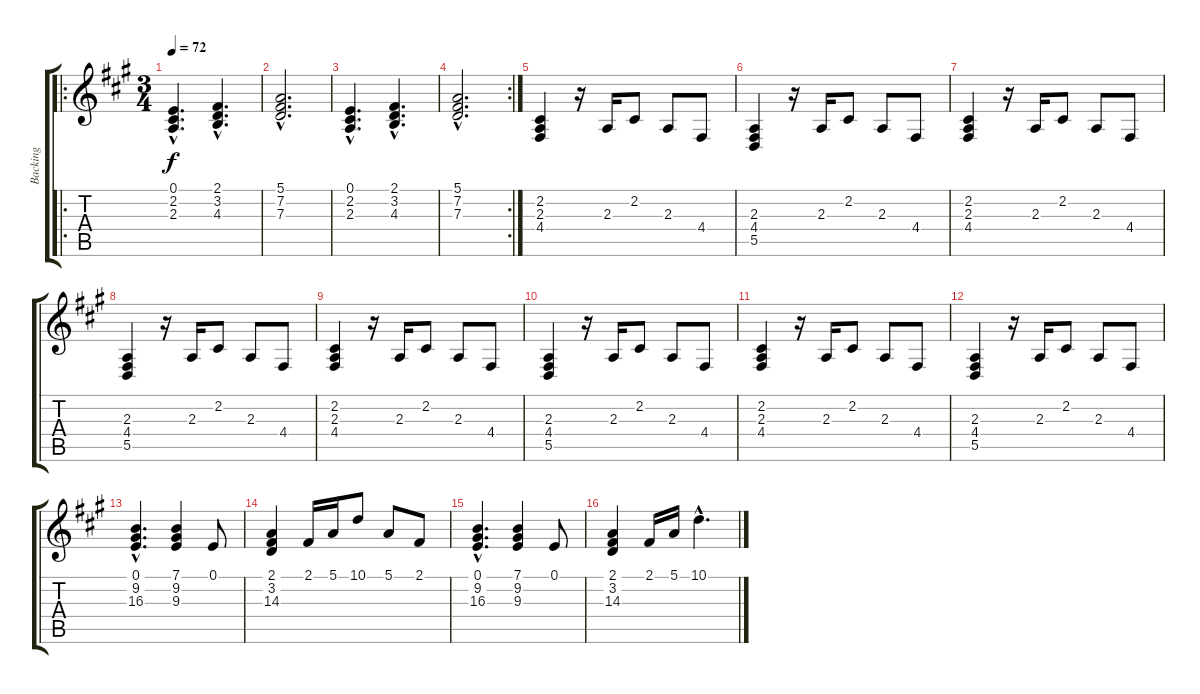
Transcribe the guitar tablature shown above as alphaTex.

\track ("Backing" "Backing") {instrument stringensemble1}
\staff {score tabs}
\tuning (E4 B3 G3 D3 A2 E2) {hide}
\ro
\ts (3 4)
\tempo 72
\clef g2
\ks a
(0.1{hac} 2.2{hac} 2.3{hac}).4{d dy f instrument stringensemble1} (2.1{hac} 3.2{hac} 4.3{hac}).4{d} |
(5.1{hac} 7.2{hac} 7.3{hac}).2{d} |
(0.1{hac} 2.2{hac} 2.3{hac}).4{d} (2.1{hac} 3.2{hac} 4.3{hac}).4{d} |
\rc 2
(5.1{hac} 7.2{hac} 7.3{hac}).2{d} |
(2.2 2.3 4.4).4 r.16 2.3.16 2.2.8 2.3.8 4.4.8 |
(2.3 4.4 5.5).4 r.16 2.3.16 2.2.8 2.3.8 4.4.8 |
(2.2 2.3 4.4).4 r.16 2.3.16 2.2.8 2.3.8 4.4.8 |
(2.3 4.4 5.5).4 r.16 2.3.16 2.2.8 2.3.8 4.4.8 |
(2.2 2.3 4.4).4 r.16 2.3.16 2.2.8 2.3.8 4.4.8 |
(2.3 4.4 5.5).4 r.16 2.3.16 2.2.8 2.3.8 4.4.8 |
(2.2 2.3 4.4).4 r.16 2.3.16 2.2.8 2.3.8 4.4.8 |
(2.3 4.4 5.5).4 r.16 2.3.16 2.2.8 2.3.8 4.4.8 |
(0.1{hac} 9.2{hac} 16.3{hac}).4{d} (7.1 9.2 9.3).4 0.1.8 |
(2.1 3.2 14.3).4 2.1.16 5.1.16 10.1.8 5.1.8 2.1.8 |
(0.1{hac} 9.2{hac} 16.3{hac}).4{d} (7.1 9.2 9.3).4 0.1.8 |
(2.1 3.2 14.3).4 2.1.16 5.1.16 10.1{hac}.4{d}
